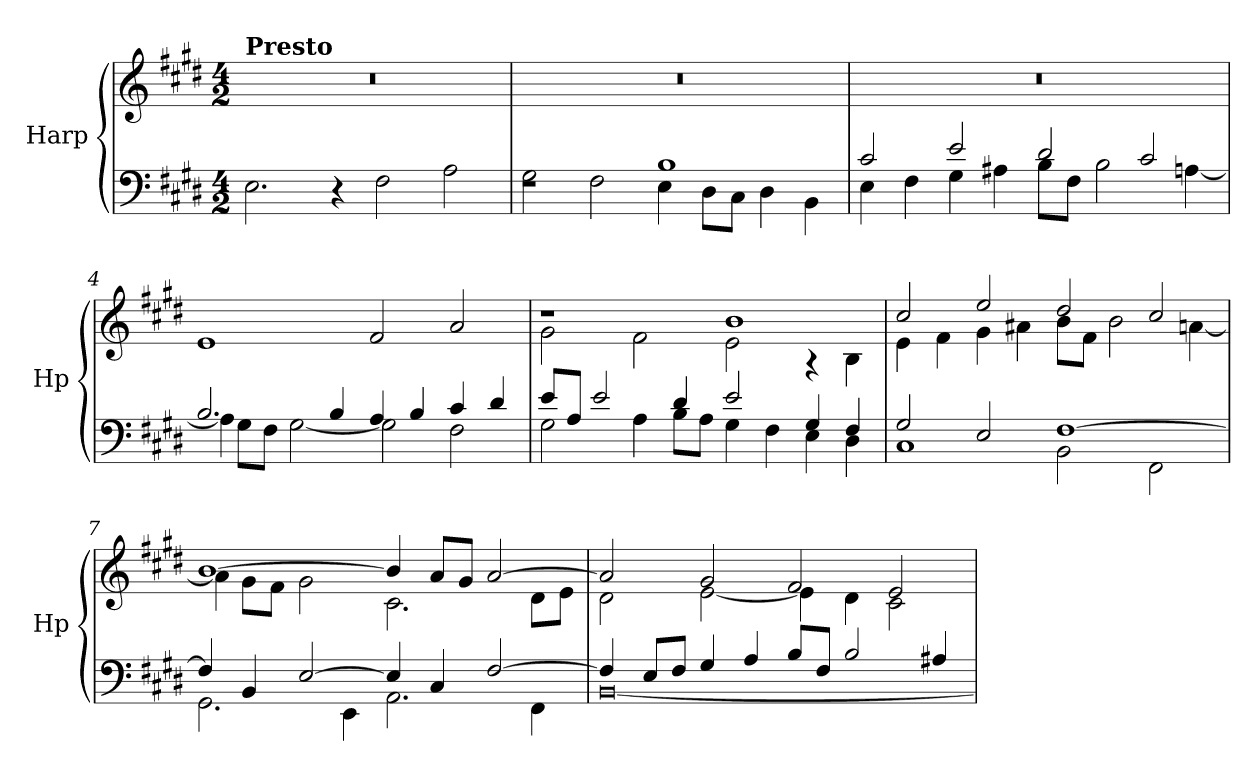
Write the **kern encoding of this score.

**kern	**kern
*part1	*part1
*staff2	*staff1
*I"Harp	*
*I'Hp	*
*clefF4	*clefG2
*k[f#c#g#d#]	*k[f#c#g#d#]
*M4/2	*M4/2
=1	=1
!	!LO:TX:a:B:t=Presto
2.E\	0r
4r	.
2F#\	.
2A\	.
=2	=2
*^	*
1rF	2G#\	0r
.	2F#\	.
1B	4E\	.
.	8D#\L	.
.	8C#\J	.
.	4D#\	.
.	4BB\	.
=3	=3	=3
2c#/	4E\	0r
.	4F#\	.
2e/	4G#\	.
.	4A#X\	.
2d#/	8B\L	.
.	8F#\J	.
.	2B\	.
2c#/	.	.
.	[4An\	.
=4	=4	=4
2.B/	4A\]	1e
.	8G#\L	.
.	8F#\J	.
.	[2G#\	.
4B/	.	.
4A/	2G#\]	2f#/
4B/	.	.
4c#/	2F#\	2a/
4d#/	.	.
!!LO:LB:g=z
=5	=5	=5
*	*	*^
8e/L	2G#\	1r	2g#\
8A/J	.	.	.
2e/	.	.	.
.	4A\	.	2f#\
4d#/	8B\L	.	.
.	8A\J	.	.
2e/	4G#\	1b	2e\
.	4F#\	.	.
4G#/	4E\	.	4rA
4F#/	4D#\	.	4B\
=6	=6	=6	=6
2G#/	1C#	2cc#/	4e\
.	.	.	4f#\
2E/	.	2ee/	4g#\
.	.	.	4a#X\
[1F#	2BB\	2dd#/	8b\L
.	.	.	8f#\J
.	.	.	2b\
.	2FF#\	2cc#/	.
.	.	.	[4an\
=7	=7	=7	=7
4F#/]	2.GG#\	[1b	4a\]
4BB/	.	.	8g#\L
.	.	.	8f#\J
[2E/	.	.	2g#\
.	4EE\	.	.
4E/]	2.AA\	4b/]	2.c#\
4C#/	.	8a/L	.
.	.	8g#/J	.
[2F#/	.	[2a/	.
.	4FF#\	.	8d#\L
.	.	.	8e\J
!!LO:LB:g=z	!!
=8	=8	=8	=8
4F#/]	[0BB	2a/]	2d#\
8E/L	.	.	.
8F#/J	.	.	.
4G#/	.	2g#/	[2e\
4A/	.	.	.
8B/L	.	2f#/	4e\]
8F#/J	.	.	.
2B/	.	.	4d#\
.	.	2e/	2c#\
4A#X/	.	.	.
*v	*v	*	*
*	*v	*v
=	=
*-	*-
